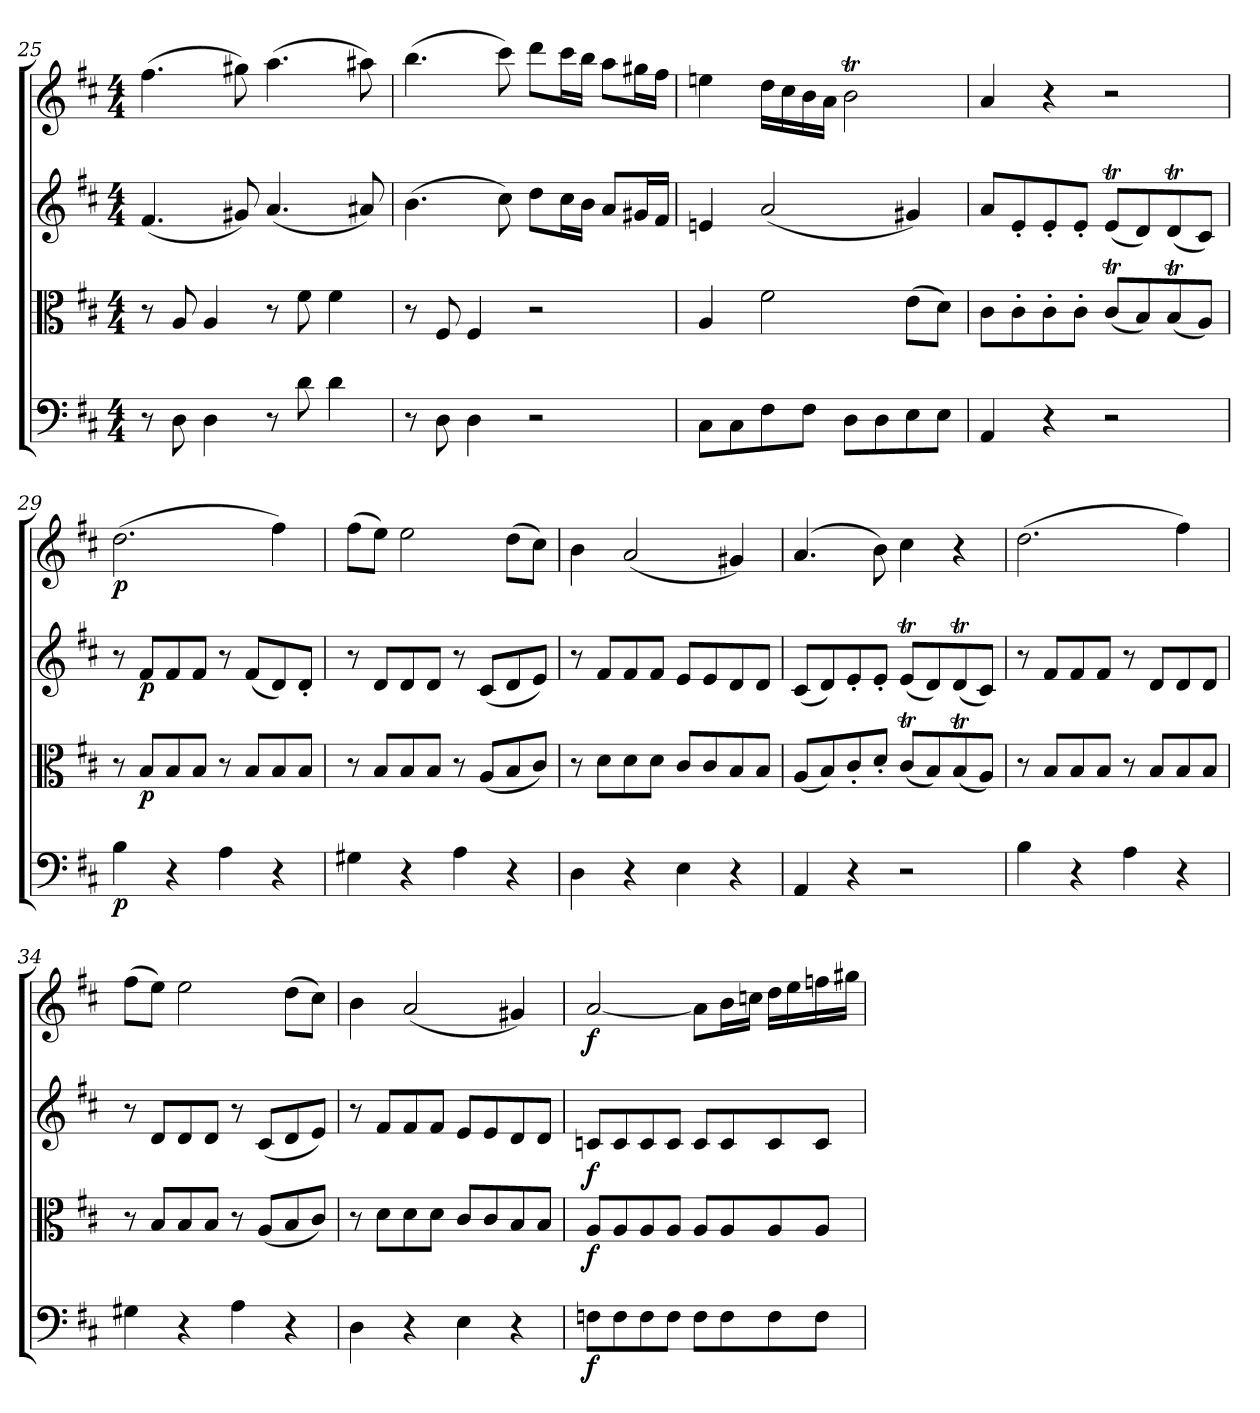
**kern	**dynam	**kern	**dynam	**kern	**dynam	**kern	**dynam
*part4	*part4	*part3	*part3	*part2	*part2	*part1	*part1
*staff4	*staff4	*staff3	*staff3	*staff2	*staff2	*staff1	*staff1
*clefF4	*	*clefC3	*	*clefG2	*	*clefG2	*
*k[f#c#]	*	*k[f#c#]	*	*k[f#c#]	*	*k[f#c#]	*
*D:	*	*D:	*	*D:	*	*D:	*
*M4/4	*	*M4/4	*	*M4/4	*	*M4/4	*
=25	=25	=25	=25	=25	=25	=25	=25
8r	.	8r	.	(4.f#/	.	(4.ff#\	.
8D\	.	8A/	.	.	.	.	.
4D\	.	4A/	.	.	.	.	.
.	.	.	.	8g#X/)	.	8gg#X\)	.
8r	.	8r	.	(4.a/	.	(4.aa\	.
8d\	.	8f#\	.	.	.	.	.
4d\	.	4f#\	.	.	.	.	.
.	.	.	.	8a#X/)	.	8aa#X\)	.
=26	=26	=26	=26	=26	=26	=26	=26
8r	.	8r	.	(4.b\	.	(4.bb\	.
8D\	.	8F#/	.	.	.	.	.
4D\	.	4F#/	.	.	.	.	.
.	.	.	.	8cc#\)	.	8ccc#\)	.
2r	.	2r	.	8dd\L	.	8ddd\L	.
.	.	.	.	16cc#\L	.	16ccc#\L	.
.	.	.	.	16b\JJ	.	16bb\JJ	.
.	.	.	.	8a/L	.	8aa\L	.
.	.	.	.	16g#X/L	.	16gg#X\L	.
.	.	.	.	16f#/JJ	.	16ff#\JJ	.
=27	=27	=27	=27	=27	=27	=27	=27
8C#\L	.	4A/	.	4en/	.	4een\	.
8C#\	.	.	.	.	.	.	.
8F#\	.	2f#\	.	(2a/	.	16dd\LL	.
.	.	.	.	.	.	16cc#\	.
8F#\J	.	.	.	.	.	16b\	.
.	.	.	.	.	.	16a\JJ	.
8D\L	.	.	.	.	.	2bT\	.
8D\	.	.	.	.	.	.	.
8E\	.	(8e\L	.	4g#X/)	.	.	.
8E\J	.	8d\J)	.	.	.	.	.
=28	=28	=28	=28	=28	=28	=28	=28
4AA/	.	8c#\L	.	8a/L	.	4a/	.
.	.	8c#'\	.	8e'/	.	.	.
4r	.	8c#'\	.	8e'/	.	4r	.
.	.	8c#'\J	.	8e'/J	.	.	.
2r	.	(8c#t/L	.	(8eT/L	.	2r	.
.	.	8B/)	.	8d/)	.	.	.
.	.	(8BT/	.	(8dT/	.	.	.
.	.	8A/J)	.	8c#/J)	.	.	.
=29	=29	=29	=29	=29	=29	=29	=29
4B\	p	8r	.	8r	.	(2.dd\	p
.	.	8B/L	p	8f#/L	p	.	.
4r	.	8B/	.	8f#/	.	.	.
.	.	8B/J	.	8f#/J	.	.	.
4A\	.	8r	.	8r	.	.	.
.	.	8B/L	.	(8f#/L	.	.	.
4r	.	8B/	.	8d/)	.	4ff#\)	.
.	.	8B/J	.	8d'/J	.	.	.
=30	=30	=30	=30	=30	=30	=30	=30
4G#X\	.	8r	.	8r	.	(8ff#\L	.
.	.	8B/L	.	8d/L	.	8ee\J)	.
4r	.	8B/	.	8d/	.	2ee\	.
.	.	8B/J	.	8d/J	.	.	.
4A\	.	8r	.	8r	.	.	.
.	.	(8A/L	.	(8c#/L	.	.	.
4r	.	8B/	.	8d/	.	(8dd\L	.
.	.	8c#/J)	.	8e/J)	.	8cc#\J)	.
=31	=31	=31	=31	=31	=31	=31	=31
4D\	.	8r	.	8r	.	4b\	.
.	.	8d\L	.	8f#/L	.	.	.
4r	.	8d\	.	8f#/	.	(2a/	.
.	.	8d\J	.	8f#/J	.	.	.
4E\	.	8c#/L	.	8e/L	.	.	.
.	.	8c#/	.	8e/	.	.	.
4r	.	8B/	.	8d/	.	4g#X/)	.
.	.	8B/J	.	8d/J	.	.	.
=32	=32	=32	=32	=32	=32	=32	=32
4AA/	.	(8A/L	.	(8c#/L	.	(4.a/	.
.	.	8B/)	.	8d/)	.	.	.
4r	.	8c#'/	.	8e'/	.	.	.
.	.	8d'/J	.	8e'/J	.	8b\)	.
2r	.	(8c#t/L	.	(8eT/L	.	4cc#\	.
.	.	8B/)	.	8d/)	.	.	.
.	.	(8BT/	.	(8dT/	.	4r	.
.	.	8A/J)	.	8c#/J)	.	.	.
=33	=33	=33	=33	=33	=33	=33	=33
4B\	.	8r	.	8r	.	(2.dd\	.
.	.	8B/L	.	8f#/L	.	.	.
4r	.	8B/	.	8f#/	.	.	.
.	.	8B/J	.	8f#/J	.	.	.
4A\	.	8r	.	8r	.	.	.
.	.	8B/L	.	8d/L	.	.	.
4r	.	8B/	.	8d/	.	4ff#\)	.
.	.	8B/J	.	8d/J	.	.	.
=34	=34	=34	=34	=34	=34	=34	=34
4G#X\	.	8r	.	8r	.	(8ff#\L	.
.	.	8B/L	.	8d/L	.	8ee\J)	.
4r	.	8B/	.	8d/	.	2ee\	.
.	.	8B/J	.	8d/J	.	.	.
4A\	.	8r	.	8r	.	.	.
.	.	(8A/L	.	(8c#/L	.	.	.
4r	.	8B/	.	8d/	.	(8dd\L	.
.	.	8c#/J)	.	8e/J)	.	8cc#\J)	.
=35	=35	=35	=35	=35	=35	=35	=35
4D\	.	8r	.	8r	.	4b\	.
.	.	8d\L	.	8f#/L	.	.	.
4r	.	8d\	.	8f#/	.	(2a/	.
.	.	8d\J	.	8f#/J	.	.	.
4E\	.	8c#/L	.	8e/L	.	.	.
.	.	8c#/	.	8e/	.	.	.
4r	.	8B/	.	8d/	.	4g#X/)	.
.	.	8B/J	.	8d/J	.	.	.
=36	=36	=36	=36	=36	=36	=36	=36
8Fn\L	f	8A/L	f	8cn/L	f	[2a/	f
8F\	.	8A/	.	8c/	.	.	.
8F\	.	8A/	.	8c/	.	.	.
8F\J	.	8A/J	.	8c/J	.	.	.
8F\L	.	8A/L	.	8c/L	.	8a\L]	.
8F\	.	8A/	.	8c/	.	16b\L	.
.	.	.	.	.	.	16ccn\JJ	.
8F\	.	8A/	.	8c/	.	16dd\LL	.
.	.	.	.	.	.	16ee\	.
8F\J	.	8A/J	.	8c/J	.	16ffn\	.
.	.	.	.	.	.	16gg#X\JJ	.
=	=	=	=	=	=	=	=
*-	*-	*-	*-	*-	*-	*-	*-
